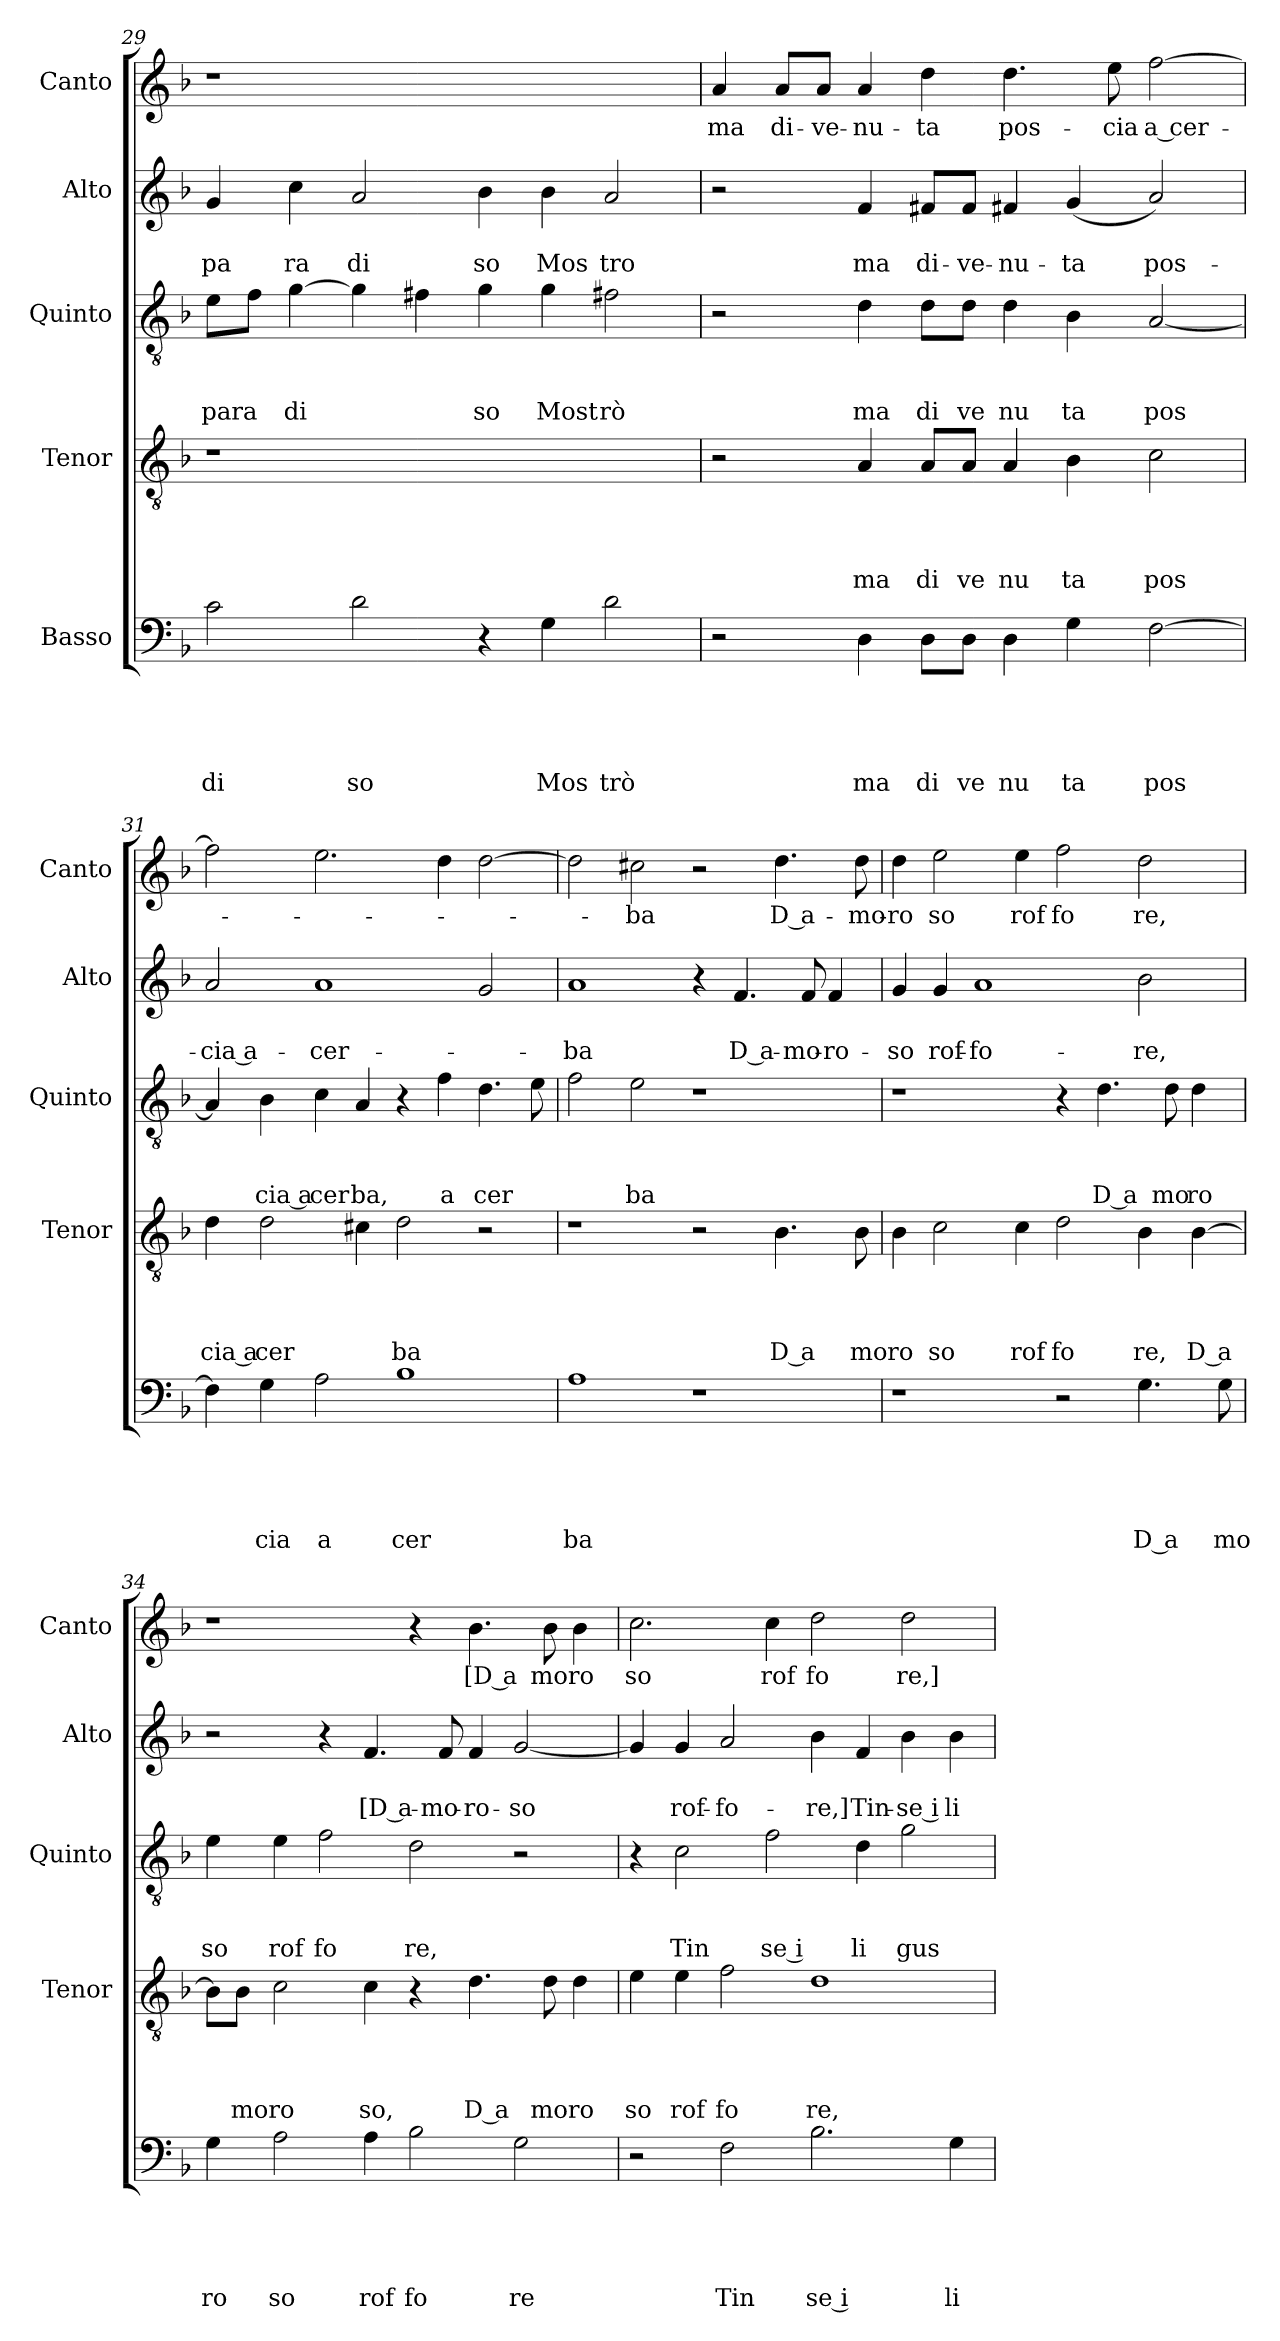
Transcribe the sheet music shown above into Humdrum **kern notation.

**kern	**text	**text	**text	**text	**text	**kern	**text	**text	**text	**text	**kern	**text	**text	**text	**kern	**text	**text	**kern	**text
*part5	*part5	*part5	*part5	*part5	*part5	*part4	*part4	*part4	*part4	*part4	*part3	*part3	*part3	*part3	*part2	*part2	*part2	*part1	*part1
*staff5	*staff5	*staff5	*staff5	*staff5	*staff5	*staff4	*staff4	*staff4	*staff4	*staff4	*staff3	*staff3	*staff3	*staff3	*staff2	*staff2	*staff2	*staff1	*staff1
*I"Basso	*	*	*	*	*	*I"Tenor	*	*	*	*	*I"Quinto	*	*	*	*I"Alto	*	*	*I"Canto	*
*	*	*	*	*	*	*I'Tenor	*	*	*	*	*I'Quinto	*	*	*	*I'Alto	*	*	*I'Canto	*
*clefF4	*	*	*	*	*	*clefGv2	*	*	*	*	*clefGv2	*	*	*	*clefG2	*	*	*clefG2	*
*k[b-]	*	*	*	*	*	*k[b-]	*	*	*	*	*k[b-]	*	*	*	*k[b-]	*	*	*k[b-]	*
*F:	*	*	*	*	*	*F:	*	*	*	*	*F:	*	*	*	*F:	*	*	*F:	*
=29	=29	=29	=29	=29	=29	=29	=29	=29	=29	=29	=29	=29	=29	=29	=29	=29	=29	=29	=29
!	!	!	!	!	!LO:LY:b	!	!	!	!	!	!	!	!	!LO:LY:b	!	!	!LO:LY:b	!	!
2c\	.	.	.	.	di	1r	.	.	.	.	8e\L	.	.	para	4g/	.	pa	1r	.
.	.	.	.	.	.	.	.	.	.	.	8f\J	.	.	.	.	.	.	.	.
!	!	!	!	!	!	!	!	!	!	!	!	!	!	!LO:LY:b	!	!	!LO:LY:b	!	!
.	.	.	.	.	.	.	.	.	.	.	[>4g\	.	.	di	4cc\	.	ra	.	.
!	!	!	!	!	!LO:LY:b	!	!	!	!	!	!	!	!	!	!	!	!LO:LY:b	!	!
2d\	.	.	.	.	so	.	.	.	.	.	4g\]	.	.	.	2a/	.	di	.	.
.	.	.	.	.	.	.	.	.	.	.	4f#X\	.	.	.	.	.	.	.	.
!	!	!	!	!	!	!	!	!	!	!	!	!	!	!LO:LY:b	!	!	!LO:LY:b	!	!
4r	.	.	.	.	.	1ryy	.	.	.	.	4g\	.	.	so	4b-\	.	so	1ryy	.
!	!	!	!	!	!LO:LY:b	!	!	!	!	!	!	!	!	!LO:LY:b	!	!	!LO:LY:b	!	!
4G\	.	.	.	.	Mos	.	.	.	.	.	4g\	.	.	Most	4b-\	.	Mos	.	.
!	!	!	!	!	!LO:LY:b	!	!	!	!	!	!	!	!	!LO:LY:b	!	!	!LO:LY:b	!	!
2d\	.	.	.	.	trò	.	.	.	.	.	2f#X\	.	.	rò	2a/	.	tro	.	.
!!LO:PB:g=z
=30	=30	=30	=30	=30	=30	=30	=30	=30	=30	=30	=30	=30	=30	=30	=30	=30	=30	=30	=30
!	!	!	!	!	!	!	!	!	!	!	!	!	!	!	!	!	!	!	!LO:LY:b
2r	.	.	.	.	.	2r	.	.	.	.	2r	.	.	.	2r	.	.	4a/	ma
!	!	!	!	!	!	!	!	!	!	!	!	!	!	!	!	!	!	!	!LO:LY:b
.	.	.	.	.	.	.	.	.	.	.	.	.	.	.	.	.	.	8a/L	di-
!	!	!	!	!	!	!	!	!	!	!	!	!	!	!	!	!	!	!	!LO:LY:b
.	.	.	.	.	.	.	.	.	.	.	.	.	.	.	.	.	.	8a/J	-ve-
!	!	!	!	!	!LO:LY:b	!	!	!	!	!LO:LY:b	!	!	!	!LO:LY:b	!	!	!LO:LY:b	!	!LO:LY:b
4D\	.	.	.	.	ma	4A/	.	.	.	ma	4d\	.	.	ma	4f/	.	ma	4a/	-nu-
!	!	!	!	!	!LO:LY:b	!	!	!	!	!LO:LY:b	!	!	!	!LO:LY:b	!	!	!LO:LY:b	!	!LO:LY:b
8D\L	.	.	.	.	di	8A/L	.	.	.	di	8d\L	.	.	di	8f#X/L	.	di-	4dd\	-ta
!	!	!	!	!	!LO:LY:b	!	!	!	!	!LO:LY:b	!	!	!	!LO:LY:b	!	!	!LO:LY:b	!	!
8D\J	.	.	.	.	ve	8A/J	.	.	.	ve	8d\J	.	.	ve	8f#/J	.	-ve-	.	.
!	!	!	!	!	!LO:LY:b	!	!	!	!	!LO:LY:b	!	!	!	!LO:LY:b	!	!	!LO:LY:b	!	!LO:LY:b
4D\	.	.	.	.	nu	4A/	.	.	.	nu	4d\	.	.	nu	4f#X/	.	-nu-	4.dd\	pos-
!	!	!	!	!	!LO:LY:b	!	!	!	!	!LO:LY:b	!	!	!	!LO:LY:b	!	!	!LO:LY:b	!	!
4G\	.	.	.	.	ta	4B-\	.	.	.	ta	4B-\	.	.	ta	(4g/	.	-ta	.	.
!	!	!	!	!	!	!	!	!	!	!	!	!	!	!	!	!	!	!	!LO:LY:b:rj
.	.	.	.	.	.	.	.	.	.	.	.	.	.	.	.	.	.	8ee\	-cia
!	!	!	!	!	!LO:LY:b	!	!	!	!	!LO:LY:b	!	!	!	!LO:LY:b	!	!	!LO:LY:b	!	!LO:LY:b:rj
[>2F\	.	.	.	.	pos	2c\	.	.	.	pos	[<2A/	.	.	pos	2a/)	.	pos-	[>2ff\	a cer-
=31	=31	=31	=31	=31	=31	=31	=31	=31	=31	=31	=31	=31	=31	=31	=31	=31	=31	=31	=31
!	!	!	!	!	!	!	!	!	!	!LO:LY:b:rj	!	!	!	!	!	!	!LO:LY:b:rj	!	!
4F\]	.	.	.	.	.	4d\	.	.	.	cia a	4A/]	.	.	.	2a/	.	-cia a-	2ff\]	.
!	!	!	!	!	!LO:LY:b	!	!	!	!	!LO:LY:b	!	!	!	!LO:LY:b:rj	!	!	!	!	!
4G\	.	.	.	.	cia	2d\	.	.	.	cer	4B-\	.	.	cia a	.	.	.	.	.
!	!	!	!	!	!LO:LY:b	!	!	!	!	!	!	!	!	!LO:LY:b	!	!	!LO:LY:b	!	!
2A\	.	.	.	.	a	.	.	.	.	.	4c\	.	.	cer	1a	.	-cer-	2.ee\	.
!	!	!	!	!	!	!	!	!	!	!	!	!	!	!LO:LY:b	!	!	!	!	!
.	.	.	.	.	.	4c#\	.	.	.	.	4A/	.	.	ba,	.	.	.	.	.
!	!	!	!	!	!LO:LY:b	!	!	!	!	!LO:LY:b	!	!	!	!	!	!	!	!	!
1B-	.	.	.	.	cer	2d\	.	.	.	ba	4r	.	.	.	.	.	.	.	.
!	!	!	!	!	!	!	!	!	!	!	!	!	!	!LO:LY:b	!	!	!	!	!
.	.	.	.	.	.	.	.	.	.	.	4f\	.	.	a	.	.	.	4dd\	.
!	!	!	!	!	!	!	!	!	!	!	!	!	!	!LO:LY:b	!	!	!	!	!
.	.	.	.	.	.	2r	.	.	.	.	4.d\	.	.	cer	2g/	.	.	[>2dd\	.
.	.	.	.	.	.	.	.	.	.	.	8e\	.	.	.	.	.	.	.	.
=32	=32	=32	=32	=32	=32	=32	=32	=32	=32	=32	=32	=32	=32	=32	=32	=32	=32	=32	=32
!	!	!	!	!	!LO:LY:b	!	!	!	!	!	!	!	!	!	!	!	!LO:LY:b	!	!
1A	.	.	.	.	ba	1r	.	.	.	.	2f\	.	.	.	1a	.	-ba	2dd\]	.
!	!	!	!	!	!	!	!	!	!	!	!	!	!	!LO:LY:b	!	!	!	!	!LO:LY:b
.	.	.	.	.	.	.	.	.	.	.	2e\	.	.	ba	.	.	.	2cc#X\	-ba
1r	.	.	.	.	.	2r	.	.	.	.	1r	.	.	.	4r	.	.	2r	.
!	!	!	!	!	!	!	!	!	!	!	!	!	!	!	!	!	!LO:LY:b:rj	!	!
.	.	.	.	.	.	.	.	.	.	.	.	.	.	.	4.f/	.	D a-	.	.
!	!	!	!	!	!	!	!	!	!	!LO:LY:b:rj	!	!	!	!	!	!	!	!	!LO:LY:b:rj
.	.	.	.	.	.	4.B-\	.	.	.	D a	.	.	.	.	.	.	.	4.dd\	D a-
!	!	!	!	!	!	!	!	!	!	!	!	!	!	!	!	!	!LO:LY:b	!	!
.	.	.	.	.	.	.	.	.	.	.	.	.	.	.	8f/	.	-mo-	.	.
!	!	!	!	!	!	!	!	!	!	!	!	!	!	!	!	!	!LO:LY:b	!	!
.	.	.	.	.	.	.	.	.	.	.	.	.	.	.	4f/	.	-ro-	.	.
!	!	!	!	!	!	!	!	!	!	!LO:LY:b	!	!	!	!	!	!	!	!	!LO:LY:b
.	.	.	.	.	.	8B-\	.	.	.	mo	.	.	.	.	.	.	.	8dd\	-mo-
!!LO:LB:g=z
=33	=33	=33	=33	=33	=33	=33	=33	=33	=33	=33	=33	=33	=33	=33	=33	=33	=33	=33	=33
!	!	!	!	!	!	!	!	!	!	!LO:LY:b	!	!	!	!	!	!	!LO:LY:b	!	!LO:LY:b
1r	.	.	.	.	.	4B-\	.	.	.	ro	1r	.	.	.	4g/	.	-so	4dd\	-ro
!	!	!	!	!	!	!	!	!	!	!LO:LY:b	!	!	!	!	!	!	!LO:LY:b	!	!LO:LY:b
.	.	.	.	.	.	2c\	.	.	.	so	.	.	.	.	4g/	.	rof-	2ee\	so
!	!	!	!	!	!	!	!	!	!	!	!	!	!	!	!	!	!LO:LY:b	!	!
.	.	.	.	.	.	.	.	.	.	.	.	.	.	.	1a	.	-fo-	.	.
!	!	!	!	!	!	!	!	!	!	!LO:LY:b	!	!	!	!	!	!	!	!	!LO:LY:b
.	.	.	.	.	.	4c\	.	.	.	rof	.	.	.	.	.	.	.	4ee\	rof
!	!	!	!	!	!	!	!	!	!	!LO:LY:b	!	!	!	!	!	!	!	!	!LO:LY:b
2r	.	.	.	.	.	2d\	.	.	.	fo	4r	.	.	.	.	.	.	2ff\	fo
!	!	!	!	!	!	!	!	!	!	!	!	!	!	!LO:LY:b:rj	!	!	!	!	!
.	.	.	.	.	.	.	.	.	.	.	4.d\	.	.	D a	.	.	.	.	.
!	!	!	!	!	!LO:LY:b:rj	!	!	!	!	!LO:LY:b	!	!	!	!	!	!	!LO:LY:b	!	!LO:LY:b
4.G\	.	.	.	.	D a	4B-\	.	.	.	re,	.	.	.	.	2b-\	.	-re,	2dd\	re,
!	!	!	!	!	!	!	!	!	!	!	!	!	!	!LO:LY:b	!	!	!	!	!
.	.	.	.	.	.	.	.	.	.	.	8d\	.	.	mo	.	.	.	.	.
!	!	!	!	!	!	!	!	!	!	!LO:LY:b	!	!	!	!LO:LY:b	!	!	!	!	!
.	.	.	.	.	.	[>4B-\	.	.	.	D a	4d\	.	.	ro	.	.	.	.	.
!	!	!	!	!	!LO:LY:b	!	!	!	!	!	!	!	!	!	!	!	!	!	!
8G\	.	.	.	.	mo	.	.	.	.	.	.	.	.	.	.	.	.	.	.
=34	=34	=34	=34	=34	=34	=34	=34	=34	=34	=34	=34	=34	=34	=34	=34	=34	=34	=34	=34
!	!	!	!	!	!LO:LY:b	!	!	!	!	!	!	!	!	!LO:LY:b	!	!	!	!	!
4G\	.	.	.	.	ro	8B-\L]	.	.	.	.	4e\	.	.	so	2r	.	.	1r	.
!	!	!	!	!	!	!	!	!	!	!LO:LY:b	!	!	!	!	!	!	!	!	!
.	.	.	.	.	.	8B-\J	.	.	.	mo	.	.	.	.	.	.	.	.	.
!	!	!	!	!	!LO:LY:b	!	!	!	!	!LO:LY:b	!	!	!	!LO:LY:b	!	!	!	!	!
2A\	.	.	.	.	so	2c\	.	.	.	ro	4e\	.	.	rof	.	.	.	.	.
!	!	!	!	!	!	!	!	!	!	!	!	!	!	!LO:LY:b	!	!	!	!	!
.	.	.	.	.	.	.	.	.	.	.	2f\	.	.	fo	4r	.	.	.	.
!	!	!	!	!	!LO:LY:b	!	!	!	!	!LO:LY:b	!	!	!	!	!	!	!LO:LY:b:rj	!	!
4A\	.	.	.	.	rof	4c\	.	.	.	so,	.	.	.	.	4.f/	.	[D a-	.	.
!	!	!	!	!	!LO:LY:b	!	!	!	!	!	!	!	!	!LO:LY:b	!	!	!	!	!
2B-\	.	.	.	.	fo	4r	.	.	.	.	2d\	.	.	re,	.	.	.	4r	.
!	!	!	!	!	!	!	!	!	!	!	!	!	!	!	!	!	!LO:LY:b	!	!
.	.	.	.	.	.	.	.	.	.	.	.	.	.	.	8f/	.	-mo-	.	.
!	!	!	!	!	!	!	!	!	!	!LO:LY:b:rj	!	!	!	!	!	!	!LO:LY:b	!	!LO:LY:b:rj
.	.	.	.	.	.	4.d\	.	.	.	D a	.	.	.	.	4f/	.	-ro-	4.b-\	[D a
!	!	!	!	!	!LO:LY:b	!	!	!	!	!	!	!	!	!	!	!	!LO:LY:b	!	!
2G\	.	.	.	.	re	.	.	.	.	.	2r	.	.	.	[<2g/	.	-so	.	.
!	!	!	!	!	!	!	!	!	!	!LO:LY:b	!	!	!	!	!	!	!	!	!LO:LY:b
.	.	.	.	.	.	8d\	.	.	.	mo	.	.	.	.	.	.	.	8b-\	mo
!	!	!	!	!	!	!	!	!	!	!LO:LY:b	!	!	!	!	!	!	!	!	!LO:LY:b
.	.	.	.	.	.	4d\	.	.	.	ro	.	.	.	.	.	.	.	4b-\	ro
=35	=35	=35	=35	=35	=35	=35	=35	=35	=35	=35	=35	=35	=35	=35	=35	=35	=35	=35	=35
!	!	!	!	!	!	!	!	!	!	!LO:LY:b	!	!	!	!	!	!	!	!	!LO:LY:b
2r	.	.	.	.	.	4e\	.	.	.	so	4r	.	.	.	4g/]	.	.	2.cc\	so
!	!	!	!	!	!	!	!	!	!	!LO:LY:b	!	!	!	!LO:LY:b	!	!	!LO:LY:b	!	!
.	.	.	.	.	.	4e\	.	.	.	rof	2c\	.	.	Tin	4g/	.	rof-	.	.
!	!	!	!	!	!LO:LY:b	!	!	!	!	!LO:LY:b	!	!	!	!	!	!	!LO:LY:b	!	!
2F\	.	.	.	.	Tin	2f\	.	.	.	fo	.	.	.	.	2a/	.	-fo-	.	.
!	!	!	!	!	!	!	!	!	!	!	!	!	!	!LO:LY:b:rj	!	!	!	!	!LO:LY:b
.	.	.	.	.	.	.	.	.	.	.	2f\	.	.	se i	.	.	.	4cc\	rof
!	!	!	!	!	!LO:LY:b:rj	!	!	!	!	!LO:LY:b	!	!	!	!	!	!	!LO:LY:b	!	!LO:LY:b
2.B-\	.	.	.	.	se i	1d	.	.	.	re,	.	.	.	.	4b-\	.	-re,]	2dd\	fo
!	!	!	!	!	!	!	!	!	!	!	!	!	!	!LO:LY:b	!	!	!LO:LY:b	!	!
.	.	.	.	.	.	.	.	.	.	.	4d\	.	.	li	4f/	.	Tin-	.	.
!	!	!	!	!	!	!	!	!	!	!	!	!	!	!LO:LY:b	!	!	!LO:LY:b:rj	!	!LO:LY:b
.	.	.	.	.	.	.	.	.	.	.	2g\	.	.	gus	4b-\	.	-se i	2dd\	re,]
!	!	!	!	!	!LO:LY:b	!	!	!	!	!	!	!	!	!	!	!	!LO:LY:b	!	!
4G\	.	.	.	.	li	.	.	.	.	.	.	.	.	.	4b-\	.	li-	.	.
=	=	=	=	=	=	=	=	=	=	=	=	=	=	=	=	=	=	=	=
*-	*-	*-	*-	*-	*-	*-	*-	*-	*-	*-	*-	*-	*-	*-	*-	*-	*-	*-	*-
